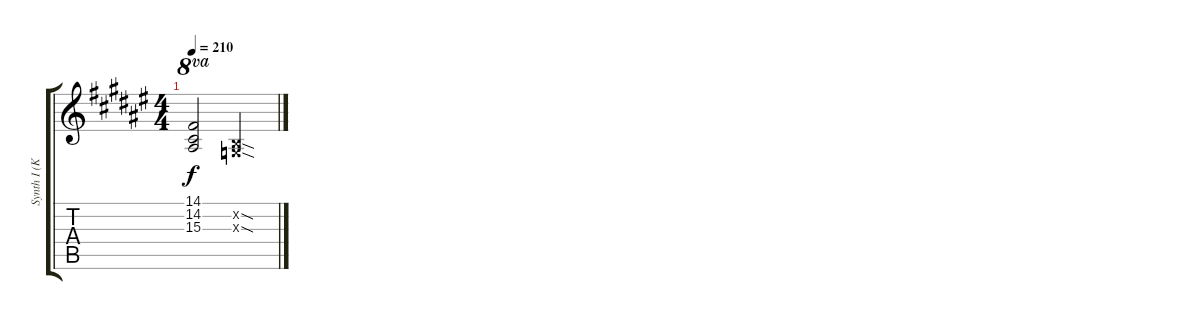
\track ("Synth I (Kotobuki Tsumugi)" "Synth I (K") {instrument drawbarorgan}
\staff {score tabs}
\tuning (E4 B3 G3 D3 A2 E2) {hide}
\ts (4 4)
\tempo 210
\clef g2
\ks f#
(14.1{t} 14.2{t} 15.3{t}).2{ot 8va dy f} (0.2{sod x} 0.3{sod x}).2
